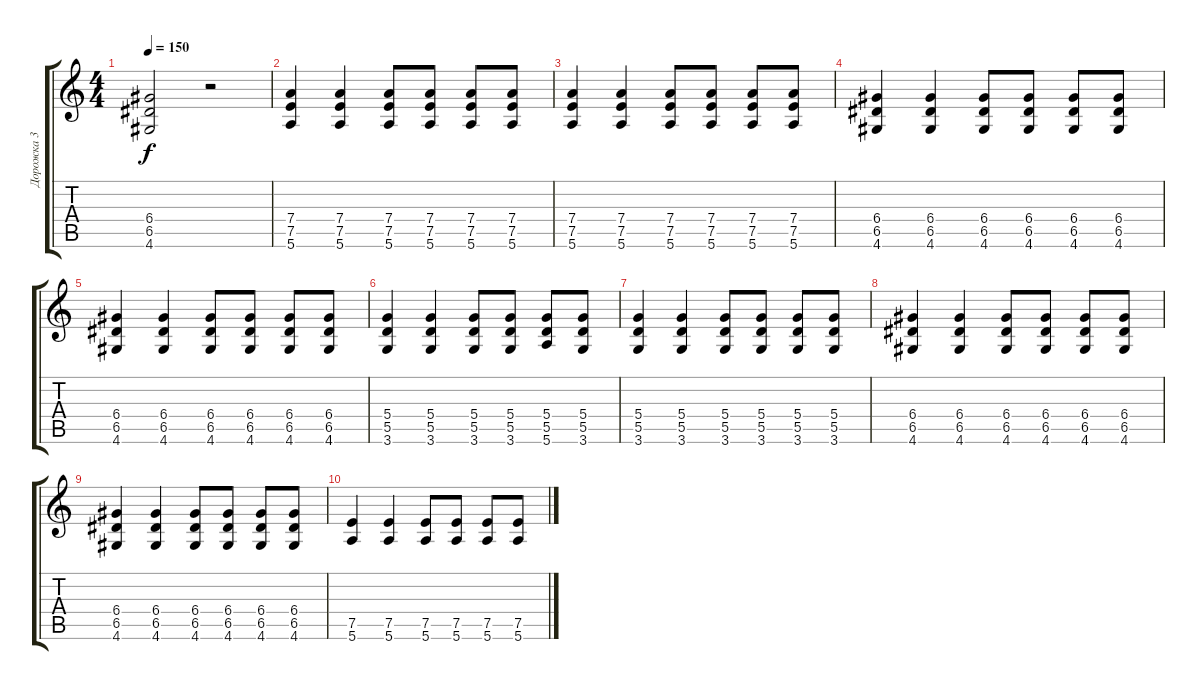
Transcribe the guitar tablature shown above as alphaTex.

\track ("Дорожка 3" "Дорожка 3") {instrument overdrivenguitar}
\staff {score tabs}
\tuning (E4 B3 G3 D3 A2 E2) {hide}
\ts (4 4)
\tempo 150
\clef g2
\ks c
(6.4{t} 6.5{t} 4.6{t}).2{dy f} r.2 |
(7.4 7.5 5.6).4 (7.4 7.5 5.6).4 (7.4 7.5 5.6).8 (7.4 7.5 5.6).8 (7.4 7.5 5.6).8 (7.4 7.5 5.6).8 |
(7.4 7.5 5.6).4 (7.4 7.5 5.6).4 (7.4 7.5 5.6).8 (7.4 7.5 5.6).8 (7.4 7.5 5.6).8 (7.4 7.5 5.6).8 |
(6.4 6.5 4.6).4 (6.4 6.5 4.6).4 (6.4 6.5 4.6).8 (6.4 6.5 4.6).8 (6.4 6.5 4.6).8 (6.4 6.5 4.6).8 |
(6.4 6.5 4.6).4 (6.4 6.5 4.6).4 (6.4 6.5 4.6).8 (6.4 6.5 4.6).8 (6.4 6.5 4.6).8 (6.4 6.5 4.6).8 |
(5.4 5.5 3.6).4 (5.4 5.5 3.6).4 (5.4 5.5 3.6).8 (5.4 5.5 3.6).8 (5.4 5.5 5.6).8 (5.4 5.5 3.6).8 |
(5.4 5.5 3.6).4 (5.4 5.5 3.6).4 (5.4 5.5 3.6).8 (5.4 5.5 3.6).8 (5.4 5.5 3.6).8 (5.4 5.5 3.6).8 |
(6.4 6.5 4.6).4 (6.4 6.5 4.6).4 (6.4 6.5 4.6).8 (6.4 6.5 4.6).8 (6.4 6.5 4.6).8 (6.4 6.5 4.6).8 |
(6.4 6.5 4.6).4 (6.4 6.5 4.6).4 (6.4 6.5 4.6).8 (6.4 6.5 4.6).8 (6.4 6.5 4.6).8 (6.4 6.5 4.6).8 |
(7.5 5.6).4 (7.5 5.6).4 (7.5 5.6).8 (7.5 5.6).8 (7.5 5.6).8 (7.5 5.6).8
